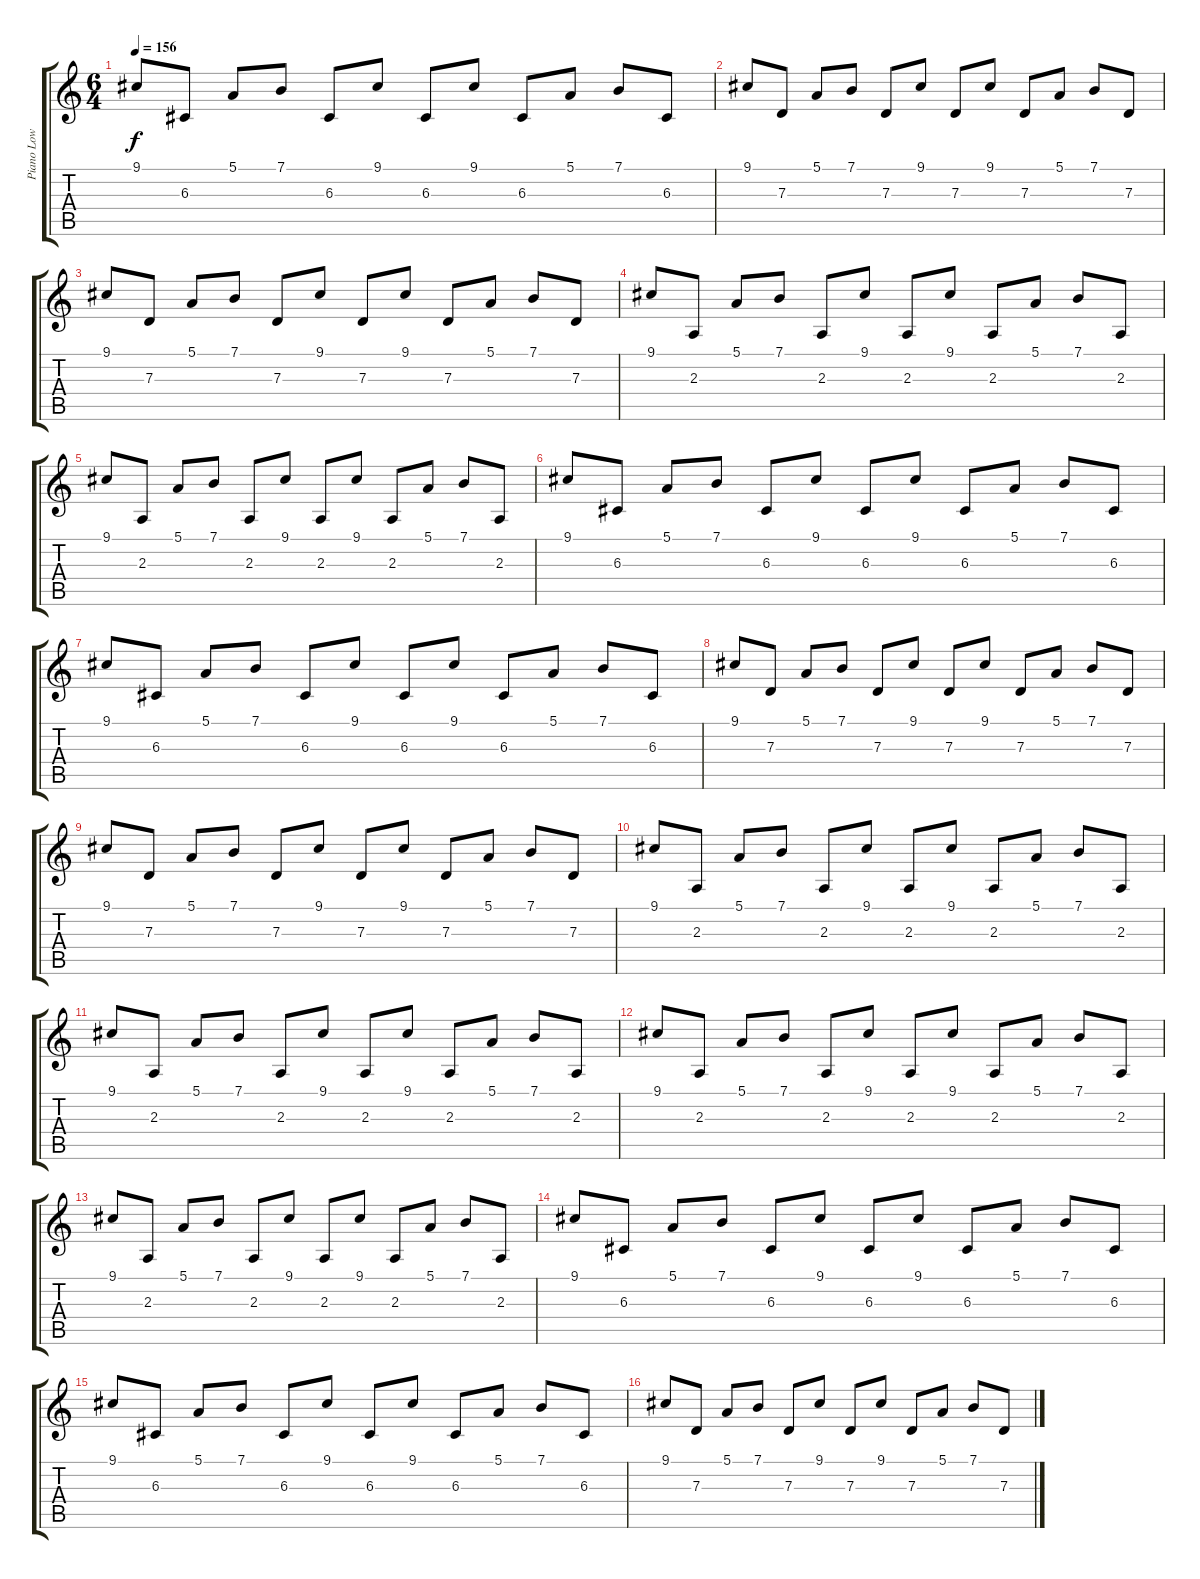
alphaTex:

\track ("Piano Low" "Piano Low") {instrument brightacousticpiano}
\staff {score tabs}
\tuning (E4 B3 G3 D3 A2 E2) {hide}
\ts (6 4)
\tempo 156
\clef g2
\ks c
9.1.8{dy f} 6.3.8 5.1.8 7.1.8 6.3.8 9.1.8 6.3.8 9.1.8 6.3.8 5.1.8 7.1.8 6.3.8 |
9.1.8 7.3.8 5.1.8 7.1.8 7.3.8 9.1.8 7.3.8 9.1.8 7.3.8 5.1.8 7.1.8 7.3.8 |
9.1.8 7.3.8 5.1.8 7.1.8 7.3.8 9.1.8 7.3.8 9.1.8 7.3.8 5.1.8 7.1.8 7.3.8 |
9.1.8 2.3.8 5.1.8 7.1.8 2.3.8 9.1.8 2.3.8 9.1.8 2.3.8 5.1.8 7.1.8 2.3.8 |
9.1.8 2.3.8 5.1.8 7.1.8 2.3.8 9.1.8 2.3.8 9.1.8 2.3.8 5.1.8 7.1.8 2.3.8 |
9.1.8 6.3.8 5.1.8 7.1.8 6.3.8 9.1.8 6.3.8 9.1.8 6.3.8 5.1.8 7.1.8 6.3.8 |
9.1.8 6.3.8 5.1.8 7.1.8 6.3.8 9.1.8 6.3.8 9.1.8 6.3.8 5.1.8 7.1.8 6.3.8 |
9.1.8 7.3.8 5.1.8 7.1.8 7.3.8 9.1.8 7.3.8 9.1.8 7.3.8 5.1.8 7.1.8 7.3.8 |
9.1.8 7.3.8 5.1.8 7.1.8 7.3.8 9.1.8 7.3.8 9.1.8 7.3.8 5.1.8 7.1.8 7.3.8 |
9.1.8 2.3.8 5.1.8 7.1.8 2.3.8 9.1.8 2.3.8 9.1.8 2.3.8 5.1.8 7.1.8 2.3.8 |
9.1.8 2.3.8 5.1.8 7.1.8 2.3.8 9.1.8 2.3.8 9.1.8 2.3.8 5.1.8 7.1.8 2.3.8 |
9.1.8 2.3.8 5.1.8 7.1.8 2.3.8 9.1.8 2.3.8 9.1.8 2.3.8 5.1.8 7.1.8 2.3.8 |
9.1.8 2.3.8 5.1.8 7.1.8 2.3.8 9.1.8 2.3.8 9.1.8 2.3.8 5.1.8 7.1.8 2.3.8 |
9.1.8 6.3.8 5.1.8 7.1.8 6.3.8 9.1.8 6.3.8 9.1.8 6.3.8 5.1.8 7.1.8 6.3.8 |
9.1.8 6.3.8 5.1.8 7.1.8 6.3.8 9.1.8 6.3.8 9.1.8 6.3.8 5.1.8 7.1.8 6.3.8 |
9.1.8 7.3.8 5.1.8 7.1.8 7.3.8 9.1.8 7.3.8 9.1.8 7.3.8 5.1.8 7.1.8 7.3.8
